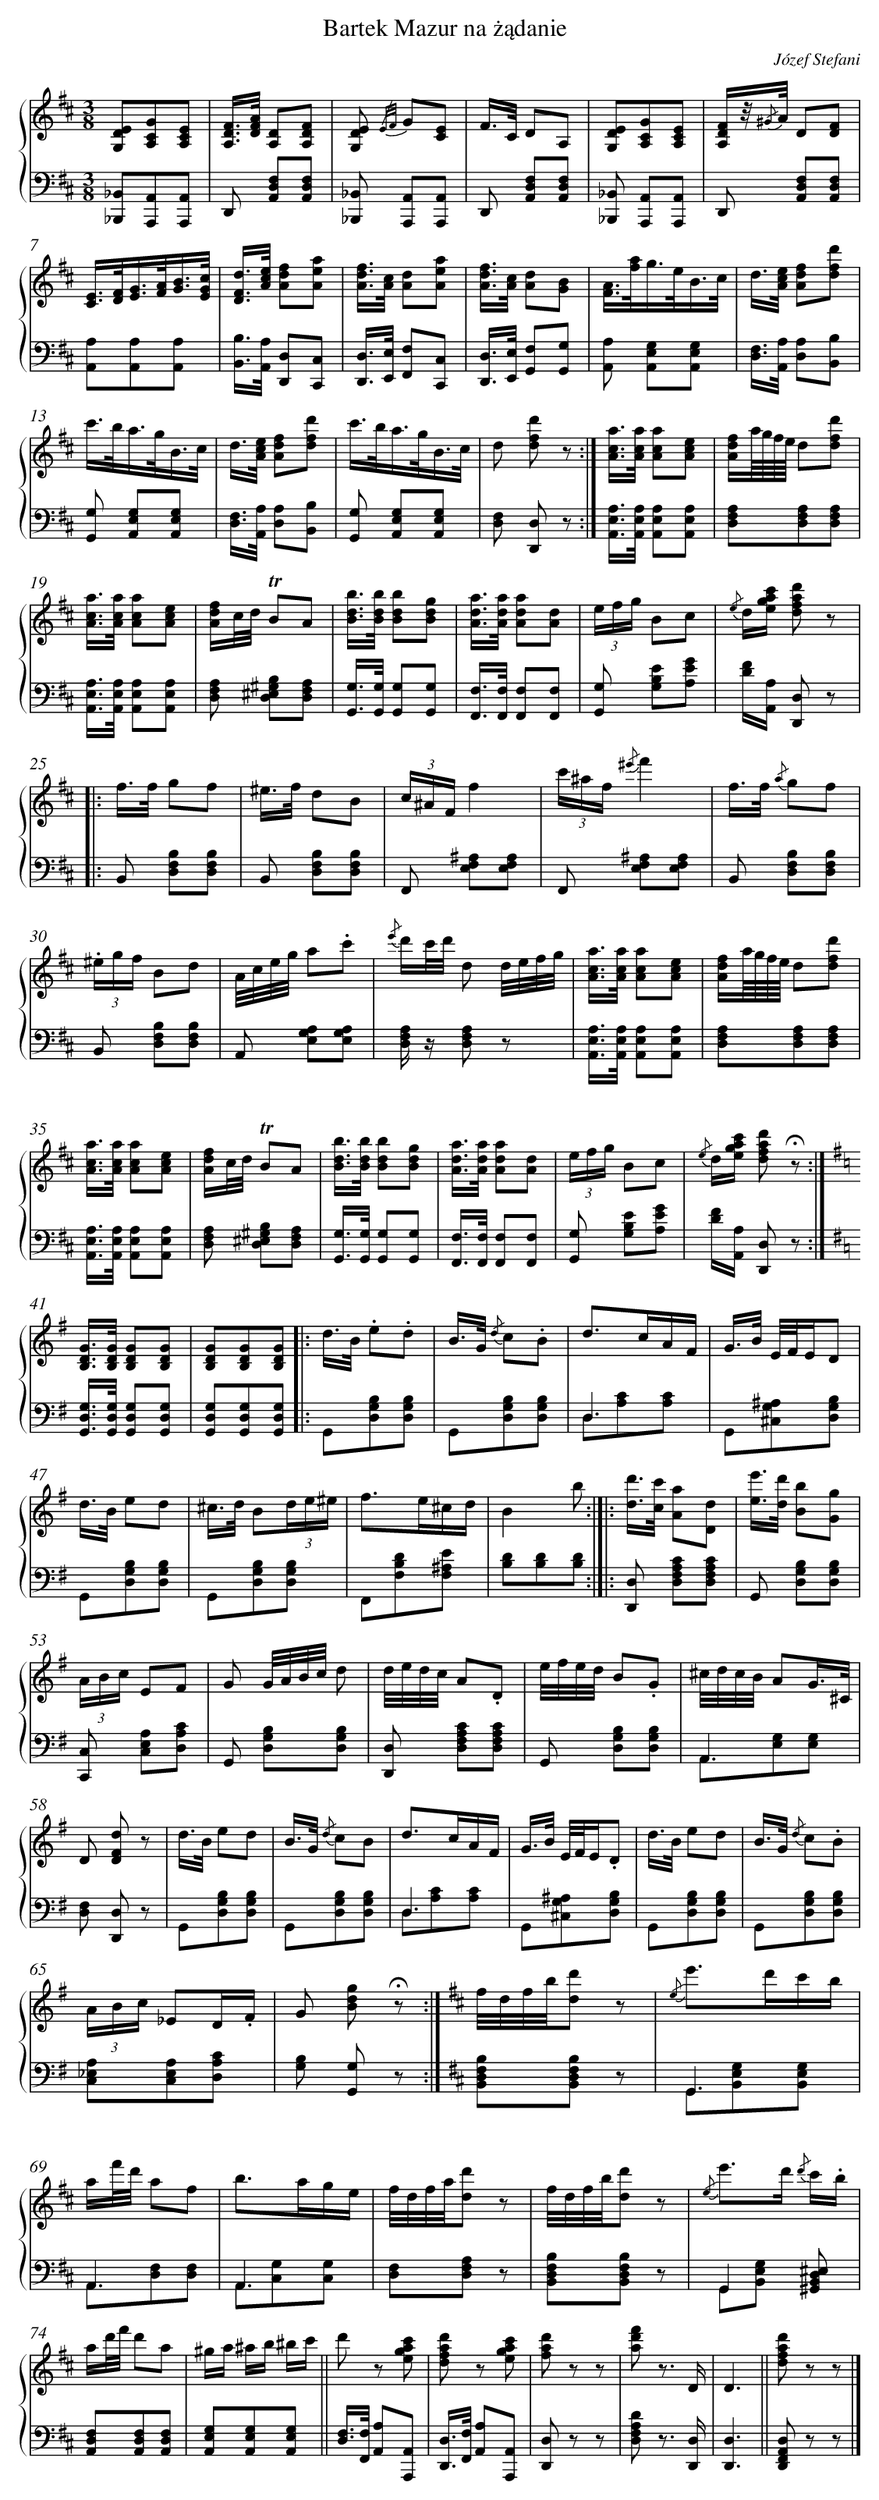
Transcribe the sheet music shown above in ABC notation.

X:1
T: Bartek Mazur na żądanie
C: Józef Stefani
L: 1/8
M: 3/8
%%staves {1 2}
V: 1 clef=treble
V: 2 clef=bass
K: D
[V:1] [EDG,][GCA,][ECA,] |
[V:2] [_B,,_B,,,][A,,A,,,][A,,A,,,] |
[V:1] [F/D/A,/]>[A/F/D/] [DA,][FDA,] |
[V:2] D,, [F,D,A,,][F,D,A,,] |
[V:1] [EDG,] {/E/F/} G[EC] |
[V:2] [_B,,_B,,,] [A,,A,,,][A,,A,,,] |
[V:1] F/>C/ DA, |
[V:2] D,, [F,D,A,,][F,D,A,,] |
[V:1] [EDG,][GCA,][ECA,] |
[V:2] [_B,,_B,,,] [A,,A,,,][A,,A,,,] |
[V:1] [F/D/A,/]z//{/^G}A// D[FD] |
[V:2] D,, [F,D,A,,][F,D,A,,] |
[V:1] [E/C/]>[F/D/][G/E/]>[A/F/][B3//G3//][c//G//E//] |
[V:2] [A,A,,][A,A,,][A,A,,] |
[V:1] [d/F/D/]>[e/c/A/] [fdA][aeA] |
[V:2] [B,/B,,/]>[A,/A,,/] [D,D,,][C,C,,] |
[V:1] [f/d/A/]>[c/A/] [dA][aeA] |
[V:2] [D,/D,,/]>[E,/E,,/] [F,F,,][C,C,,] |
[V:1] [f/d/A/]>[c/A/] [dA][BG] |
[V:2] [D,/D,,/]>[E,/E,,/] [F,G,,][G,G,,] |
[V:1] [A/F/]>[a/f/]g/>e/B3//c// |
[V:2] [A,A,,] [G,E,A,,][G,E,A,,] |
[V:1] d/>[e/c/A/] [fdA][d'fd] |
[V:2] [F,/D,/]>[A,/A,,/] [A,D,][B,B,,] |
[V:1] c'/>b/a/>g/B3//c// |
[V:2] [G,G,,] [G,E,A,,][G,E,A,,] |
[V:1] d/>[e/c/A/] [fdA][d'fd] |
[V:2] [F,/D,/]>[A,/A,,/] [A,D,][B,B,,] |
[V:1] c'/>b/a/>g/B3//c// |
[V:2] [G,G,,] [G,E,A,,][G,E,A,,] |
[V:1] d [d'fd] z :|]
[V:2] [F,D,] [D,D,,] z :|]
[V:1] [a/c/A/]>[a/c/A/] [acA][ecA] |
[V:2] [A,/E,/A,,/]>[A,/E,/A,,/] [A,E,A,,][A,E,A,,] |
[V:1] [f/d/A/]a/8g/8f/8e/8 d[d'fd] |
[V:2] [A,F,D,][A,F,D,][A,F,D,] |
[V:1] [a/c/A/]>[a/c/A/] [acA][ecA] |
[V:2] [A,/E,/A,,/]>[A,/E,/A,,/] [A,E,A,,][A,E,A,,] |
[V:1] [f/d/A/]c//d// !trill!BA |
[V:2] [A,F,D,] [B,^G,^E,D,][A,F,D,] |
[V:1] [b/d/B/]>[b/d/B/] [bdB][gdB] |
[V:2] [G,/G,,/]>[G,/G,,/] [G,G,,][G,G,,] |
[V:1] [a/d/A/]>[a/d/A/] [adA][dA] |
[V:2] [F,/F,,/]>[F,/F,,/] [F,F,,][F,F,,] |
[V:1] (3e/f/g/ Bc |
[V:2] [G,G,,] [EB,G,][GEA,] |
[V:1] {/e} d/[c'/a/g/e/] [d'afd] z ]|:
[V:2] [F/D/][A,/A,,/] [D,D,,] z ]|:
[V:1] f/>f/ gf |
[V:2] B,, [B,F,D,][B,F,D,] |
[V:1] ^e/>f/ dB |
[V:2] B,, [B,F,D,][B,F,D,] |
[V:1] (3c/^A/F/f2 |
[V:2] F,, [^A,F,E,][A,F,E,] |
[V:1] (3c'/^a/f/ {/^e'}f'2 |
[V:2] F,, [^A,F,E,][A,F,E,] |
[V:1] f/>f/ {/a} gf |
[V:2] B,, [B,F,D,][B,F,D,] |
[V:1] (3.^e/g/f/ Bd |
[V:2] B,, [B,F,D,][B,F,D,] |
[V:1] A//c//e//g// a.c' |
[V:2] A,, [A,G,E,][A,G,E,] |
[V:1] {/e'} d'/c'//d'// d d//e//f//g// |
[V:2] [A,/F,/D,/] z/ [A,F,D,] z |
[V:1] [a/c/A/]>[a/c/A/] [acA][ecA] |
[V:2] [A,/E,/A,,/]>[A,/E,/A,,/] [A,E,A,,][A,E,A,,] |
[V:1] [f/d/A/]a/8g/8f/8e/8 d[d'fd] |
[V:2] [A,F,D,][A,F,D,][A,F,D,] |
[V:1] [a/c/A/]>[a/c/A/] [acA][ecA] |
[V:2] [A,/E,/A,,/]>[A,/E,/A,,/] [A,E,A,,][A,E,A,,] |
[V:1] [f/d/A/]c//d// !trill!BA |
[V:2] [A,F,D,] [B,^G,^E,D,][A,F,D,] |
[V:1] [b/d/B/]>[b/d/B/] [bdB][gdB] |
[V:2] [G,/G,,/]>[G,/G,,/] [G,G,,][G,G,,] |
[V:1] [a/d/A/]>[a/d/A/] [adA][dA] |
[V:2] [F,/F,,/]>[F,/F,,/] [F,F,,][F,F,,] |
[V:1] (3e/f/g/ Bc |
[V:2] [G,G,,] [EB,G,][GEA,] |
[V:1] {/e} d/[c'/a/g/e/] [d'afd] !fermata!z :|]
[V:2] [F/D/][A,/A,,/] [D,D,,] z :|]
[V:1]  [K:G] [G/D/B,/]>[G/D/B,/] [GDB,][GDB,] |
[V:2]  [K:G] [G,/D,/G,,/]>[G,/D,/G,,/] [G,D,G,,][G,D,G,,] |
[V:1] [GDB,][GDB,][GDB,] ]|:
[V:2] [G,D,G,,][G,D,G,,][G,D,G,,] ]|:
[V:1] d/>B/ .e.d |
[V:2] G,,[B,G,D,][B,G,D,] |
[V:1] B/>G/ {/d} c.B |
[V:2] G,,[B,G,D,][B,G,D,] |
[V:1] d>cA/F/ |
[V:2] D,3 & D,[CA,][CA,] |
[V:1] G/>B/ E//F//E/D |
[V:2] G,,[^A,G,^C,][B,G,D,] |
[V:1] d/>B/ ed |
[V:2] G,,[B,G,D,][B,G,D,] |
[V:1] ^c/>d/ B(3d/e/^e/ |
[V:2] G,,[B,G,D,][B,G,D,] |
[V:1] f>e^c/d/ |
[V:2] F,,[DB,F,][E^A,F,] |
[V:1] B2b :|]|:
[V:2] [DB,][DB,][DB,] :|]|:
[V:1] [d'/d/]>[c'/c/] [aA][dD] |
[V:2] [D,D,,] [CA,F,D,][CA,F,D,] |
[V:1] [e'/e/]>[d'/d/] [bB][gG] |
[V:2] G,, [B,G,D,][B,G,D,] |
[V:1] (3A/B/c/ EF |
[V:2] [C,C,,] [A,E,C,][CA,D,] |
[V:1] G G//A//B//c// d |
[V:2] G,, [B,G,D,][B,G,D,] |
[V:1] d//e//d//c// A.D |
[V:2] [D,D,,] [CA,F,D,][CA,F,D,] |
[V:1] e//f//e//d// B.G |
[V:2] G,, [B,G,D,][B,G,D,] |
[V:1] ^c//d//c//B// AG3//^C// |
[V:2] A,,3 & A,,[G,E,][G,E,] |
[V:1] D [dFD] z |
[V:2] [F,D,] [D,D,,] z |
[V:1] d/>B/ ed |
[V:2] G,,[B,G,D,][B,G,D,] |
[V:1] B/>G/ {/d} cB |
[V:2] G,,[B,G,D,][B,G,D,] |
[V:1] d>cA/F/ |
[V:2] D,3 & D,[CA,][CA,] |
[V:1] G/>B/ E//F//E/.D |
[V:2] G,,[^A,G,^C,][B,G,D,] |
[V:1] d/>B/ ed |
[V:2] G,,[B,G,D,][B,G,D,] |
[V:1] B/>G/ {/d} c.B |
[V:2] G,,[B,G,D,][B,G,D,] |
[V:1] (3A/B/c/ _ED/.F/ |
[V:2] [A,_E,C,][A,E,C,][CA,D,] |
[V:1] G [gdB] !fermata!z :|]
[V:2] [B,G,] [G,G,,] z :|]
[V:1]  [K:D] f//d//f//b//[d'd] z |
[V:2]  [K:D] [B,F,D,B,,][B,F,D,B,,] z |
[V:1] {/e} e'>d'c'/b/ |
[V:2] G,,3 & G,,[G,E,B,,][G,E,B,,] |
[V:1] a/f'//d'// af |
[V:2] A,,3 & A,,[F,D,][F,D,] |
[V:1] b>ag/e/ |
[V:2] A,,3 & A,,[G,C,][G,C,] |
[V:1] f//d//f//a//[d'd] z |
[V:2] [F,D,][A,F,D,] z |
[V:1] f//d//f//b//[d'd] z |
[V:2] [B,F,D,B,,][B,F,D,B,,] z |
[V:1] {/e} e'>d' {/d'} c'/.b/ |
[V:2] G,,2[^E,D,B,,^G,,] & G,,[G,E,B,,] x |
[V:1] a/d'//f'// d'a |
[V:2] [F,D,A,,][F,D,A,,][F,D,A,,] |
[V:1] ^g/a/ ^a/b/ ^b/c'/ ||
[V:2] [G,E,A,,][G,E,A,,][G,E,A,,] ||
[V:1] d' z [c'age] |
[V:2] [F,/D,/]>[F,/F,,/] [A,A,,][A,,A,,,] |
[V:1] [d'afd] z [c'age] |
[V:2] [D,/D,,/]>[F,/F,,/] [A,A,,][A,,A,,,] |
[V:1] [d'af] z z |
[V:2] [D,D,,] z z |
[V:1] [f'd'a] z3/ D/ |
[V:2] [DA,F,D,] z3/ [D,/D,,/] |
[V:1] D3 ||
[V:2] [D,3D,,3] ||
[V:1] [d'afd] z z |]
[V:2] [D,A,,F,,D,,] z z |]
